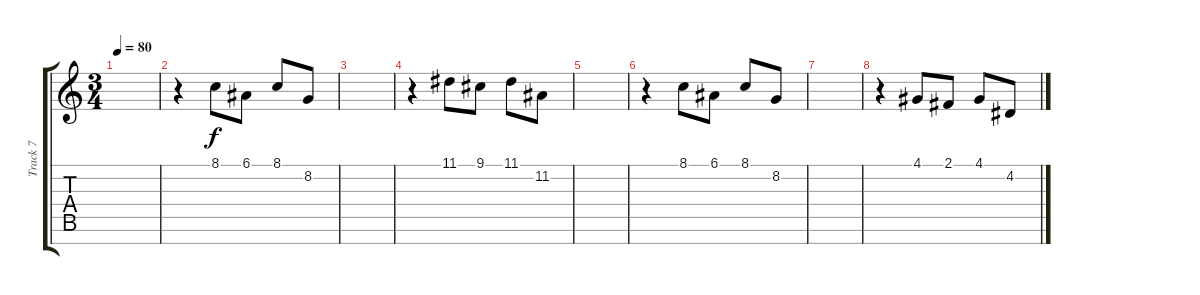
\track ("Track 7" "Track 7") {instrument pizzicatostrings}
\staff {score tabs}
\tuning (E4 B3 G3 D3 A2 E2 B1) {hide}
\ts (3 4)
\tempo 80
\clef g2
\ks c
|
r.4 8.1.8 6.1.8 8.1.8 8.2.8 |
|
r.4 11.1.8 9.1.8 11.1.8 11.2.8 |
|
r.4 8.1.8 6.1.8 8.1.8 8.2.8 |
|
r.4 4.1.8 2.1.8 4.1.8 4.2.8
